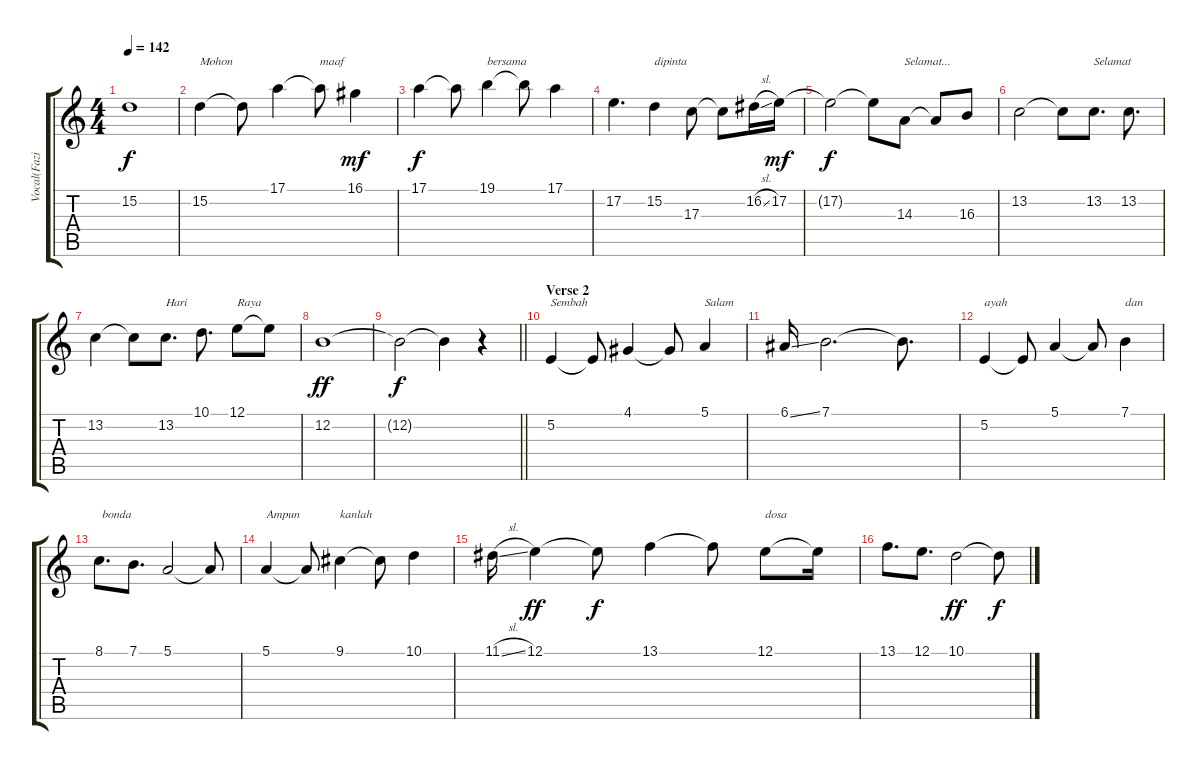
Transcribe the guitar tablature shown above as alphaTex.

\track ("Vocal(Fazidah Joned)" "Vocal(Fazi") {instrument percussiveorgan}
\staff {score tabs}
\tuning (E4 B3 G3 D3 A2 E2) {hide}
\ts (4 4)
\tempo 142
\clef g2
\ks c
15.2{t}.1{dy f} |
15.2.4{txt "Mohon "} 15.2{t}.8 17.1.4 17.1{t}.8{txt "maaf "} 16.1.4{dy mf} |
17.1.4{dy f} 17.1{t}.8 19.1.4{txt "bersama "} 19.1{t}.8 17.1.4 |
17.2.4{d} 15.2.4{txt "dipinta"} 17.3.8 17.3{t}.8 16.2{sl}.16 17.2.16{dy mf} |
17.2{t}.2{dy f} 17.2{t}.8 14.3.8{txt "Selamat... "} 14.3{t}.8 16.3.8 |
13.2.2 13.2{t}.8 13.2.8{d txt "Selamat "} 13.2.8{d} |
13.2.4 13.2{t}.8 13.2.8{d txt "Hari "} 10.1.8{d} 12.1.8{txt "Raya"} 12.1{t}.8 |
12.2.1{dy ff} |
\barLineRight lightlight
12.2{t}.2{dy f} 12.2{t}.4 r.4 |
\section ("" "Verse 2")
5.2.4{txt "Sembah "} 5.2{t}.8 4.1.4 4.1{t}.8 5.1.4{txt "Salam "} |
6.1{ss}.16 7.1.2{d} 7.1{t}.8{d} |
5.2.4{txt "ayah "} 5.2{t}.8 5.1.4 5.1{t}.8 7.1.4{txt "dan"} |
8.1.8{d txt " bonda"} 7.1.8{d} 5.1.2 5.1{t}.8 |
5.1.4{txt "Ampun"} 5.1{t}.8 9.1.4{txt "kanlah "} 9.1{t}.8 10.1.4 |
11.1{sl}.16 12.1.4{dy ff} 12.1{t}.8{dy f} 13.1.4 13.1{t}.8 12.1.8{txt "dosa"} 12.1{t}.16 |
13.1.8{d} 12.1.8{d} 10.1.2{dy ff} 10.1{t}.8{dy f}
